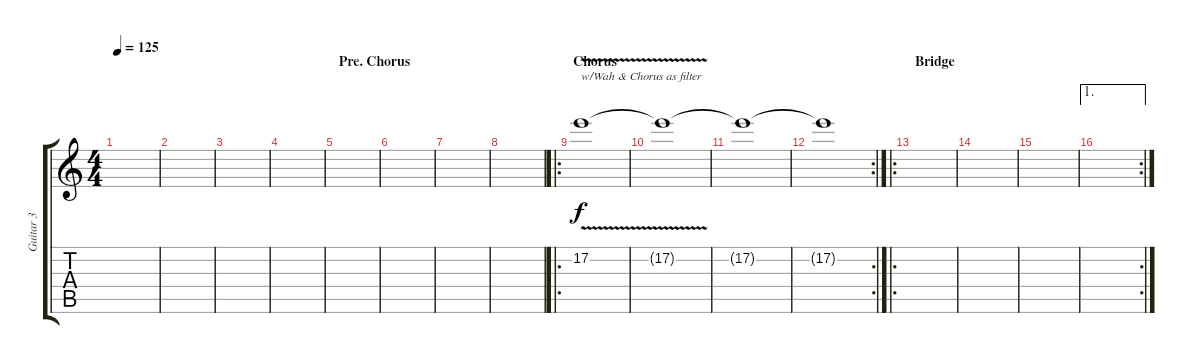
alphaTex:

\track ("Guitar 3" "Guitar 3") {instrument distortionguitar}
\staff {score tabs}
\tuning (E4 B3 G3 D3 A2 E2) {hide}
\ts (4 4)
\tempo 125
\clef g2
\ks c
|
|
|
|
\section ("" "Pre. Chorus")
|
|
|
|
\ro
\section ("" "Chorus")
17.2{v}.1{txt "w/Wah & Chorus as filter"} |
17.2{t}.1 |
17.2{t}.1 |
\rc 2
17.2{t}.1 |
\ro
\section ("" "Bridge")
|
|
|
\ae 1
\rc 2
